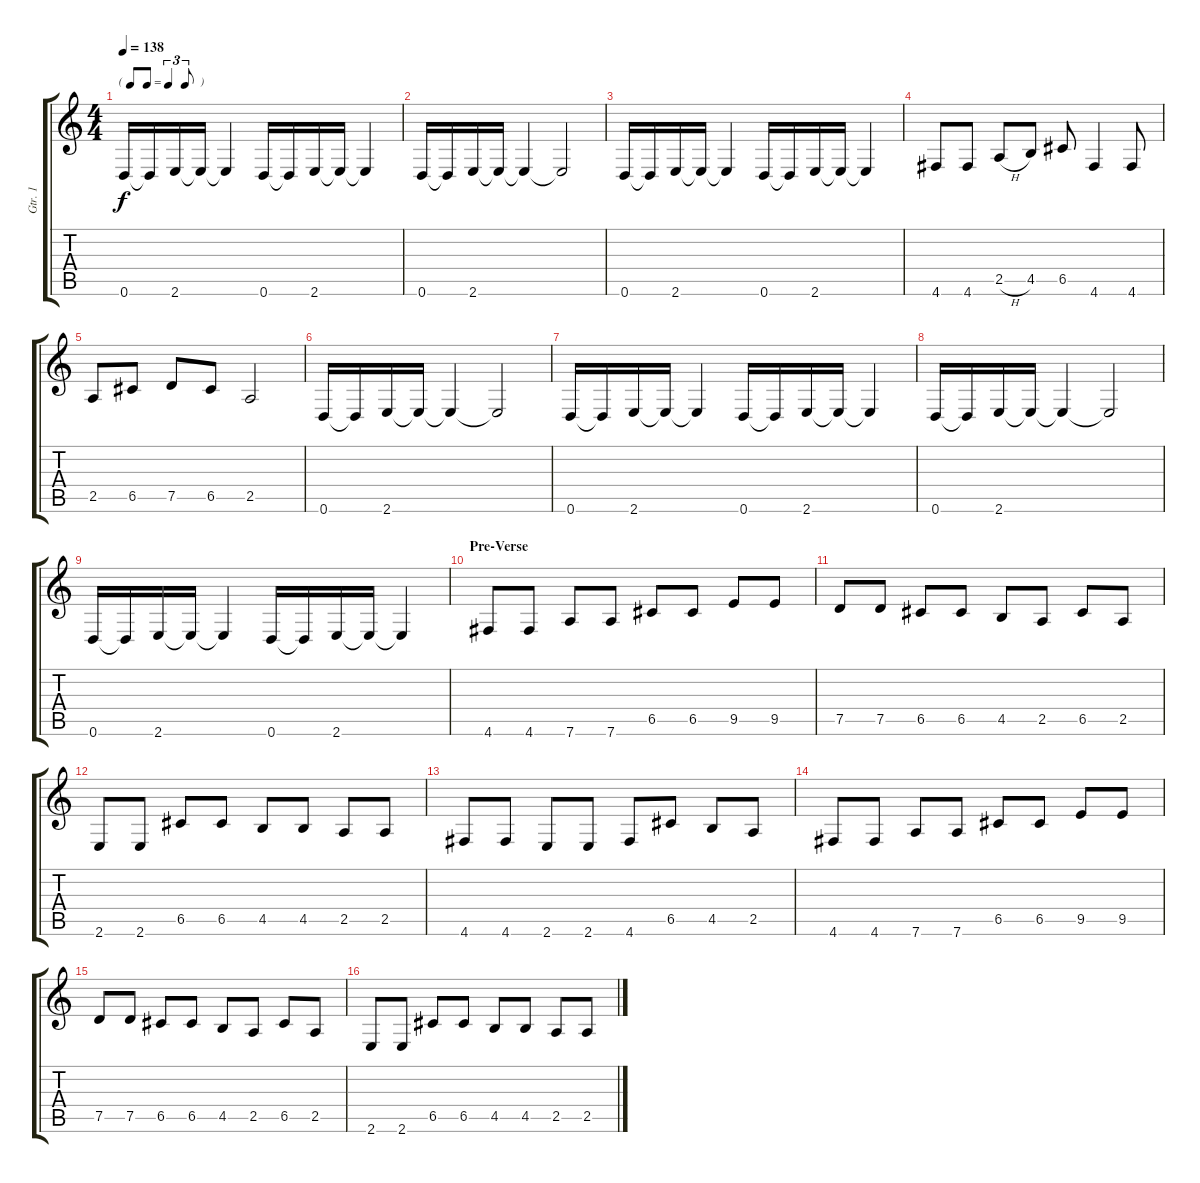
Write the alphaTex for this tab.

\track ("Gtr. 1" "Gtr. 1") {instrument distortionguitar}
\staff {score tabs}
\tuning (D4 A3 F3 C3 G2 D2) {hide}
\ts (4 4)
\tf triplet8th
\tempo 138
\clef g2
\ks c
0.6.16{dy f} 0.6{t}.16 2.6.16 2.6{t}.16 2.6{t}.4 0.6.16 0.6{t}.16 2.6.16 2.6{t}.16 2.6{t}.4 |
0.6.16 0.6{t}.16 2.6.16 2.6{t}.16 2.6{t}.4 2.6{t}.2 |
0.6.16 0.6{t}.16 2.6.16 2.6{t}.16 2.6{t}.4 0.6.16 0.6{t}.16 2.6.16 2.6{t}.16 2.6{t}.4 |
4.6.8 4.6.8 2.5{h}.8 4.5.8 6.5.8 4.6.4 4.6.8 |
2.5.8 6.5.8 7.5.8 6.5.8 2.5.2 |
0.6.16 0.6{t}.16 2.6.16 2.6{t}.16 2.6{t}.4 2.6{t}.2 |
0.6.16 0.6{t}.16 2.6.16 2.6{t}.16 2.6{t}.4 0.6.16 0.6{t}.16 2.6.16 2.6{t}.16 2.6{t}.4 |
0.6.16 0.6{t}.16 2.6.16 2.6{t}.16 2.6{t}.4 2.6{t}.2 |
0.6.16 0.6{t}.16 2.6.16 2.6{t}.16 2.6{t}.4 0.6.16 0.6{t}.16 2.6.16 2.6{t}.16 2.6{t}.4 |
\section ("" "Pre-Verse")
4.6.8 4.6.8 7.6.8 7.6.8 6.5.8 6.5.8 9.5.8 9.5.8 |
7.5.8 7.5.8 6.5.8 6.5.8 4.5.8 2.5.8 6.5.8 2.5.8 |
2.6.8 2.6.8 6.5.8 6.5.8 4.5.8 4.5.8 2.5.8 2.5.8 |
4.6.8 4.6.8 2.6.8 2.6.8 4.6.8 6.5.8 4.5.8 2.5.8 |
4.6.8 4.6.8 7.6.8 7.6.8 6.5.8 6.5.8 9.5.8 9.5.8 |
7.5.8 7.5.8 6.5.8 6.5.8 4.5.8 2.5.8 6.5.8 2.5.8 |
2.6.8 2.6.8 6.5.8 6.5.8 4.5.8 4.5.8 2.5.8 2.5.8
